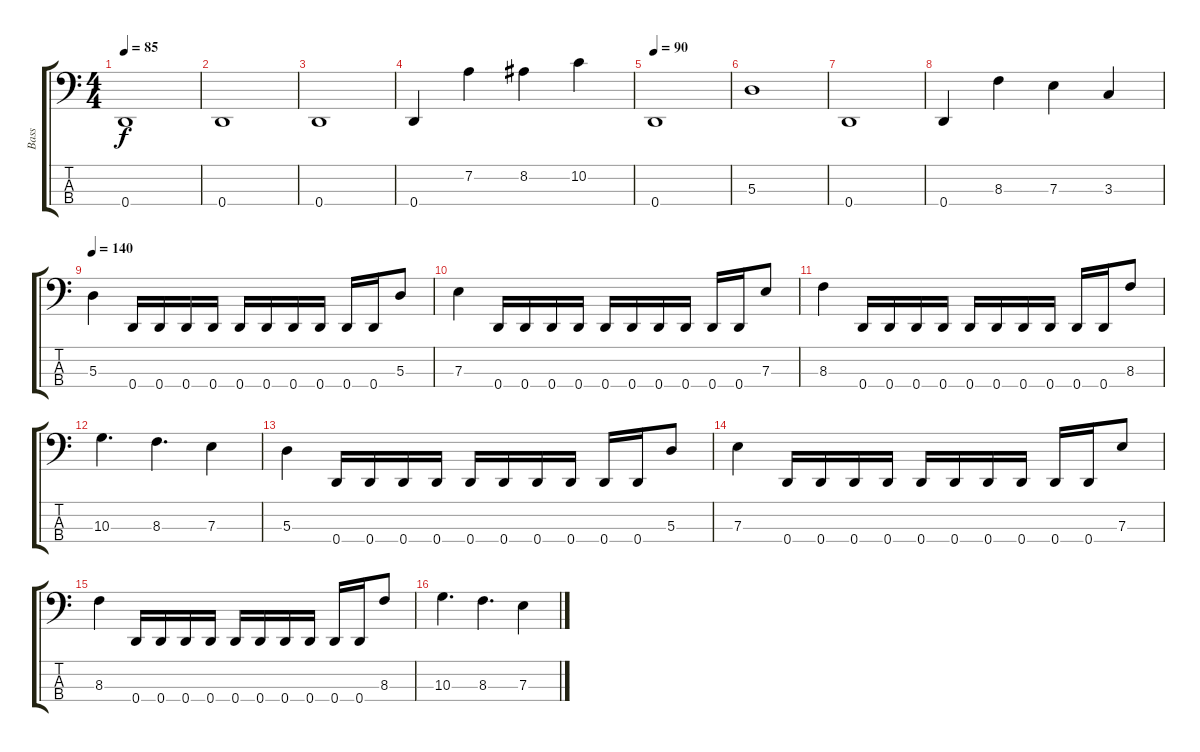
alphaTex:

\track ("Bass" "Bass") {instrument electricbassfinger}
\staff {score tabs}
\tuning (G2 D2 A1 D1) {hide}
\ts (4 4)
\tempo 85
\clef f4
\ks c
0.4.1{dy f} |
0.4.1 |
0.4.1 |
0.4.4 7.2.4 8.2.4 10.2.4 |
\tempo 90
0.4.1 |
5.3.1 |
0.4.1 |
0.4.4 8.3.4 7.3.4 3.3.4 |
\tempo 140
5.3.4 0.4.16 0.4.16 0.4.16 0.4.16 0.4.16 0.4.16 0.4.16 0.4.16 0.4.16 0.4.16 5.3.8 |
7.3.4 0.4.16 0.4.16 0.4.16 0.4.16 0.4.16 0.4.16 0.4.16 0.4.16 0.4.16 0.4.16 7.3.8 |
8.3.4 0.4.16 0.4.16 0.4.16 0.4.16 0.4.16 0.4.16 0.4.16 0.4.16 0.4.16 0.4.16 8.3.8 |
10.3.4{d} 8.3.4{d} 7.3.4 |
5.3.4 0.4.16 0.4.16 0.4.16 0.4.16 0.4.16 0.4.16 0.4.16 0.4.16 0.4.16 0.4.16 5.3.8 |
7.3.4 0.4.16 0.4.16 0.4.16 0.4.16 0.4.16 0.4.16 0.4.16 0.4.16 0.4.16 0.4.16 7.3.8 |
8.3.4 0.4.16 0.4.16 0.4.16 0.4.16 0.4.16 0.4.16 0.4.16 0.4.16 0.4.16 0.4.16 8.3.8 |
10.3.4{d} 8.3.4{d} 7.3.4
